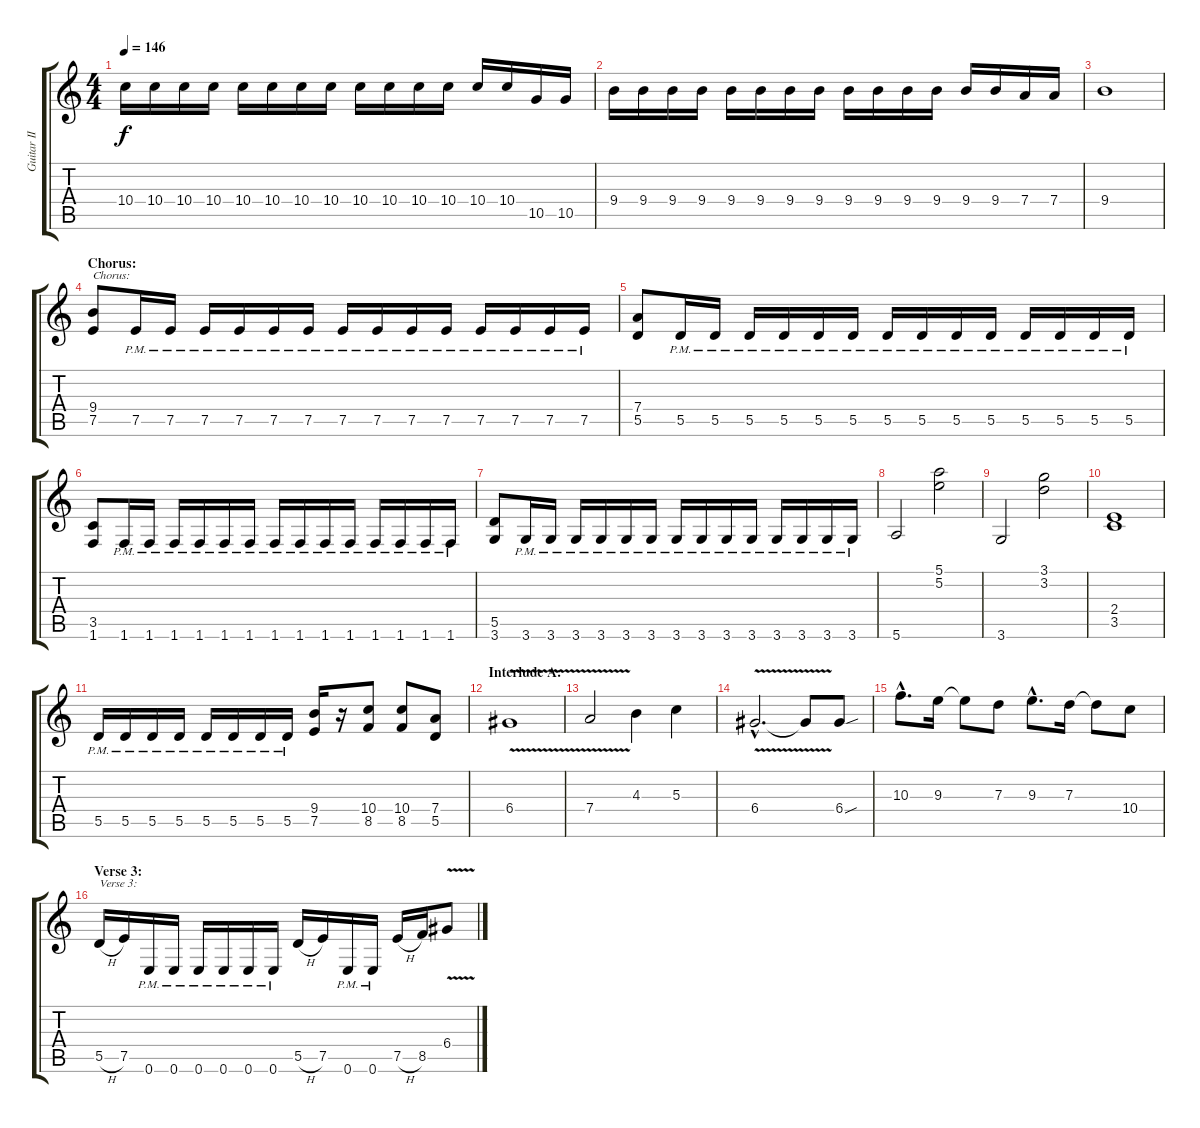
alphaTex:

\track ("Guitar II" "Guitar II") {instrument distortionguitar}
\staff {score tabs}
\tuning (E4 B3 G3 D3 A2 E2) {hide}
\ts (4 4)
\tempo 146
\clef g2
\ks c
10.4.16{dy f} 10.4.16 10.4.16 10.4.16 10.4.16 10.4.16 10.4.16 10.4.16 10.4.16 10.4.16 10.4.16 10.4.16 10.4.16 10.4.16 10.5.16 10.5.16 |
9.4.16 9.4.16 9.4.16 9.4.16 9.4.16 9.4.16 9.4.16 9.4.16 9.4.16 9.4.16 9.4.16 9.4.16 9.4.16 9.4.16 7.4.16 7.4.16 |
9.4.1 |
\section ("" "Chorus:")
(9.4 7.5).8{txt "Chorus:"} 7.5{pm}.16 7.5{pm}.16 7.5{pm}.16 7.5{pm}.16 7.5{pm}.16 7.5{pm}.16 7.5{pm}.16 7.5{pm}.16 7.5{pm}.16 7.5{pm}.16 7.5{pm}.16 7.5{pm}.16 7.5{pm}.16 7.5{pm}.16 |
(7.4 5.5).8 5.5{pm}.16 5.5{pm}.16 5.5{pm}.16 5.5{pm}.16 5.5{pm}.16 5.5{pm}.16 5.5{pm}.16 5.5{pm}.16 5.5{pm}.16 5.5{pm}.16 5.5{pm}.16 5.5{pm}.16 5.5{pm}.16 5.5{pm}.16 |
(3.5 1.6).8 1.6{pm}.16 1.6{pm}.16 1.6{pm}.16 1.6{pm}.16 1.6{pm}.16 1.6{pm}.16 1.6{pm}.16 1.6{pm}.16 1.6{pm}.16 1.6{pm}.16 1.6{pm}.16 1.6{pm}.16 1.6{pm}.16 1.6{pm}.16 |
(5.5 3.6).8 3.6{pm}.16 3.6{pm}.16 3.6{pm}.16 3.6{pm}.16 3.6{pm}.16 3.6{pm}.16 3.6{pm}.16 3.6{pm}.16 3.6{pm}.16 3.6{pm}.16 3.6{pm}.16 3.6{pm}.16 3.6{pm}.16 3.6{pm}.16 |
5.6.2 (5.1 5.2).2 |
3.6.2 (3.1 3.2).2 |
(2.4 3.5).1 |
5.5{pm}.16 5.5{pm}.16 5.5{pm}.16 5.5{pm}.16 5.5{pm}.16 5.5{pm}.16 5.5{pm}.16 5.5{pm}.16 (9.4 7.5).16 r.16 (10.4 8.5).8 (10.4 8.5).8 (7.4 5.5).8 |
\section ("" "Interlude A:")
6.4{v}.1 |
7.4{v}.2 4.3.4 5.3.4 |
6.4{v hac}.2{d} 6.4{t}.8 6.4{sou}.8 |
10.3{hac}.8{d} 9.3.16 9.3{t}.8 7.3.8 9.3{hac}.8{d} 7.3.16 7.3{t}.8 10.4.8 |
\section ("" "Verse 3:")
5.5{h}.16{txt "Verse 3:"} 7.5.16 0.6{pm}.16 0.6{pm}.16 0.6{pm}.16 0.6{pm}.16 0.6{pm}.16 0.6{pm}.16 5.5{h}.16 7.5.16 0.6{pm}.16 0.6{pm}.16 7.5{h}.16 8.5.16 6.4{v}.8
